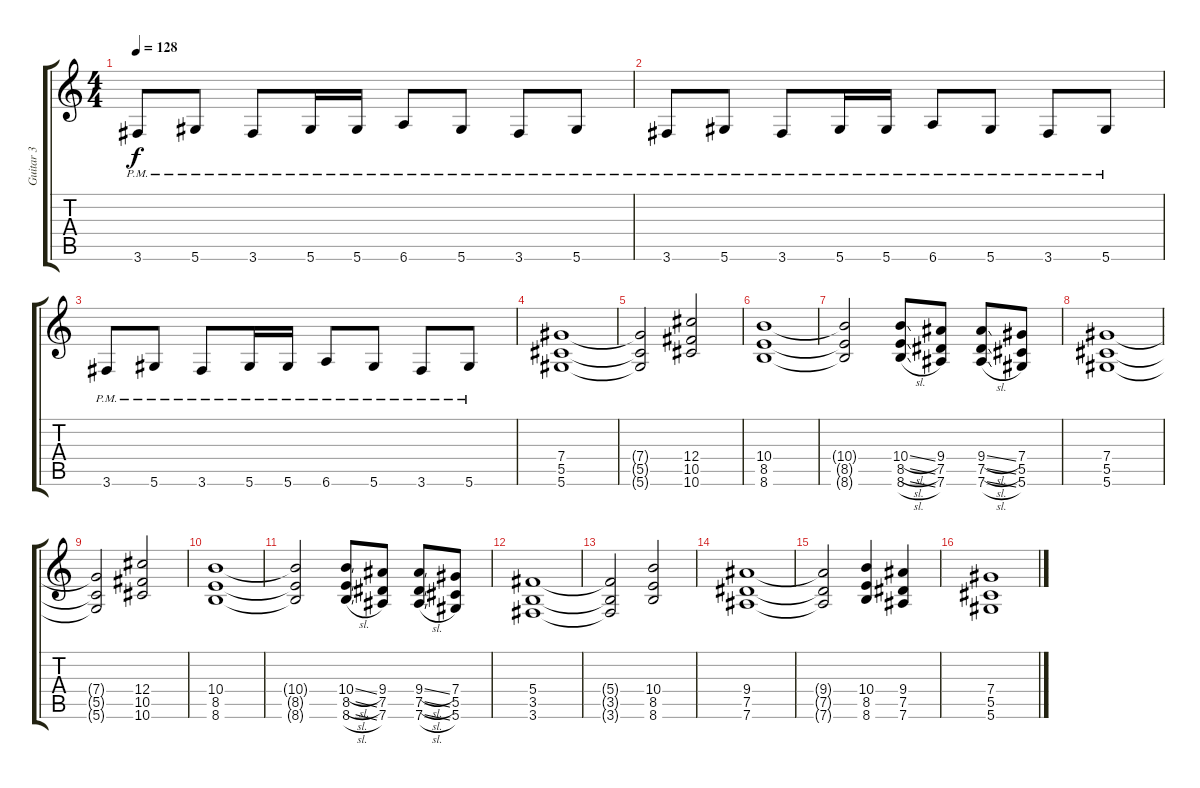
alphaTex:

\track ("Guitar 3" "Guitar 3") {instrument overdrivenguitar}
\staff {score tabs}
\tuning (Eb4 Bb3 Gb3 Db3 Ab2 Eb2) {hide}
\ts (4 4)
\tempo 128
\clef g2
\ks c
3.6{pm}.8{dy f} 5.6{pm}.8 3.6{pm}.8 5.6{pm}.16 5.6{pm}.16 6.6{pm}.8 5.6{pm}.8 3.6{pm}.8 5.6{pm}.8 |
3.6{pm}.8 5.6{pm}.8 3.6{pm}.8 5.6{pm}.16 5.6{pm}.16 6.6{pm}.8 5.6{pm}.8 3.6{pm}.8 5.6{pm}.8 |
3.6{pm}.8 5.6{pm}.8 3.6{pm}.8 5.6{pm}.16 5.6{pm}.16 6.6{pm}.8 5.6{pm}.8 3.6{pm}.8 5.6{pm}.8 |
\section ("" "")
(7.4 5.5 5.6).1 |
(7.4{t} 5.5{t} 5.6{t}).2 (12.4 10.5 10.6).2 |
(10.4 8.5 8.6).1 |
(10.4{t} 8.5{t} 8.6{t}).2 (10.4{sl} 8.5{sl} 8.6{sl}).8 (9.4 7.5 7.6).8 (9.4{sl} 7.5{sl} 7.6{sl}).8 (7.4 5.5 5.6).8 |
(7.4 5.5 5.6).1 |
(7.4{t} 5.5{t} 5.6{t}).2 (12.4 10.5 10.6).2 |
(10.4 8.5 8.6).1 |
(10.4{t} 8.5{t} 8.6{t}).2 (10.4{sl} 8.5{sl} 8.6{sl}).8 (9.4 7.5 7.6).8 (9.4{sl} 7.5{sl} 7.6{sl}).8 (7.4 5.5 5.6).8 |
(5.4 3.5 3.6).1 |
(5.4{t} 3.5{t} 3.6{t}).2 (10.4 8.5 8.6).2 |
(9.4 7.5 7.6).1 |
(9.4{t} 7.5{t} 7.6{t}).2 (10.4 8.5 8.6).4 (9.4 7.5 7.6).4 |
(7.4 5.5 5.6).1
